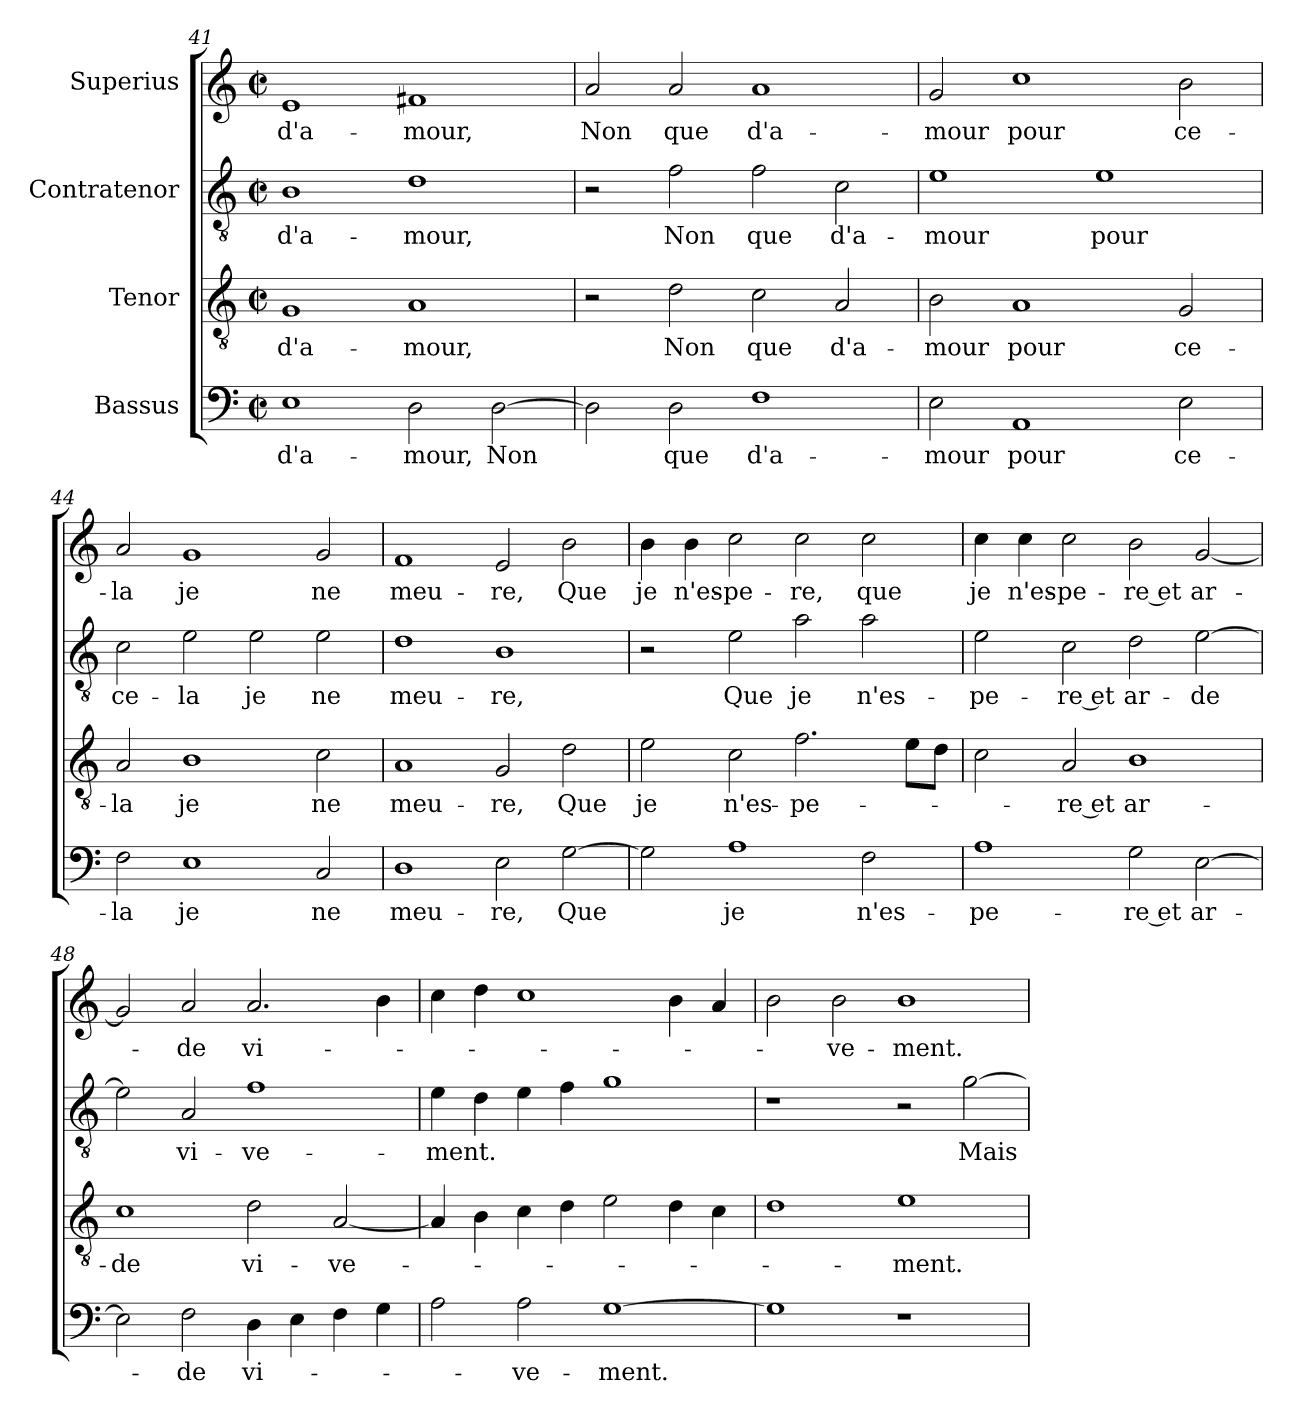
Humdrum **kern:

**kern	**text	**kern	**text	**kern	**text	**kern	**text
*part4	*part4	*part3	*part3	*part2	*part2	*part1	*part1
*staff4	*staff4	*staff3	*staff3	*staff2	*staff2	*staff1	*staff1
*I"Bassus	*	*I"Tenor	*	*I"Contratenor	*	*I"Superius	*
!!LO:PB:g=z
*clefF4	*	*clefGv2	*	*clefGv2	*	*clefG2	*
*k[]	*	*k[]	*	*k[]	*	*k[]	*
*C:	*	*C:	*	*C:	*	*C:	*
*M2/2	*	*M2/2	*	*M2/2	*	*M2/2	*
*met(c|)	*	*met(c|)	*	*met(c|)	*	*met(c|)	*
=41	=41	=41	=41	=41	=41	=41	=41
1E\	d'a-	1G/	d'a-	1B\	d'a-	1e/	d'a-
2D\	-mour,	1A/	-mour,	1d\	-mour,	1f#X/	-mour,
[2D\	Non	.	.	.	.	.	.
=42	=42	=42	=42	=42	=42	=42	=42
2D\]	.	2r	.	2r	.	2a/	Non
2D\	que	2d\	Non	2f\	Non	2a/	que
1F\	d'a-	2c\	que	2f\	que	1a/	d'a-
.	.	2A/	d'a-	2c\	d'a-	.	.
=43	=43	=43	=43	=43	=43	=43	=43
2E\	-mour	2B\	-mour	1e\	-mour	2g/	-mour
1AA/	pour	1A/	pour	.	.	1cc\	pour
.	.	.	.	1e\	pour	.	.
2E\	ce-	2G/	ce-	.	.	2b\	ce-
=44	=44	=44	=44	=44	=44	=44	=44
2F\	-la	2A/	-la	2c\	ce-	2a/	-la
1E\	je	1B\	je	2e\	-la	1g/	je
.	.	.	.	2e\	je	.	.
2C/	ne	2c\	ne	2e\	ne	2g/	ne
=45	=45	=45	=45	=45	=45	=45	=45
1D\	meu-	1A/	meu-	1d\	meu-	1f/	meu-
2E\	-re,	2G/	-re,	1B\	-re,	2e/	-re,
[2G\	Que	2d\	Que	.	.	2b\	Que
!!LO:LB:g=z
=46	=46	=46	=46	=46	=46	=46	=46
2G\]	.	2e\	je	2r	.	4b\	je
.	.	.	.	.	.	4b\	n'es-
1A\	je	2c\	n'es-	2e\	Que	2cc\	-pe-
.	.	2.f\	-pe-	2a\	je	2cc\	-re,
2F\	n'es-	.	.	2a\	n'es-	2cc\	que
.	.	8e\L	.	.	.	.	.
.	.	8d\J	.	.	.	.	.
=47	=47	=47	=47	=47	=47	=47	=47
1A\	-pe-	2c\	.	2e\	-pe-	4cc\	je
.	.	.	.	.	.	4cc\	n'es-
.	.	2A/	-re et	2c\	-re et	2cc\	-pe-
2G\	-re et	1B\	ar-	2d\	ar-	2b\	-re et
[2E\	ar-	.	.	[2e\	-de	[2g/	ar-
=48	=48	=48	=48	=48	=48	=48	=48
2E\]	.	1c\	-de	2e\]	.	2g/]	.
2F\	-de	.	.	2A/	vi-	2a/	-de
4D\	vi-	2d\	vi-	1f\	-ve-	2.a/	vi-
4E\	.	.	.	.	.	.	.
4F\	.	[2A/	-ve-	.	.	.	.
4G\	.	.	.	.	.	4b\	.
=49	=49	=49	=49	=49	=49	=49	=49
2A\	.	4A/]	.	4e\	-ment.	4cc\	.
.	.	4B\	.	4d\	.	4dd\	.
2A\	-ve-	4c\	.	4e\	.	1cc\	.
.	.	4d\	.	4f\	.	.	.
[1G\	-ment.	2e\	.	1g\	.	.	.
.	.	4d\	.	.	.	4b\	.
.	.	4c\	.	.	.	4a/	.
=50	=50	=50	=50	=50	=50	=50	=50
1G\]	.	1d\	.	1r	.	2b\	.
.	.	.	.	.	.	2b\	-ve-
1r	.	1e\	-ment.	2r	.	1b\	-ment.
.	.	.	.	[2g\	Mais	.	.
=	=	=	=	=	=	=	=
*-	*-	*-	*-	*-	*-	*-	*-
